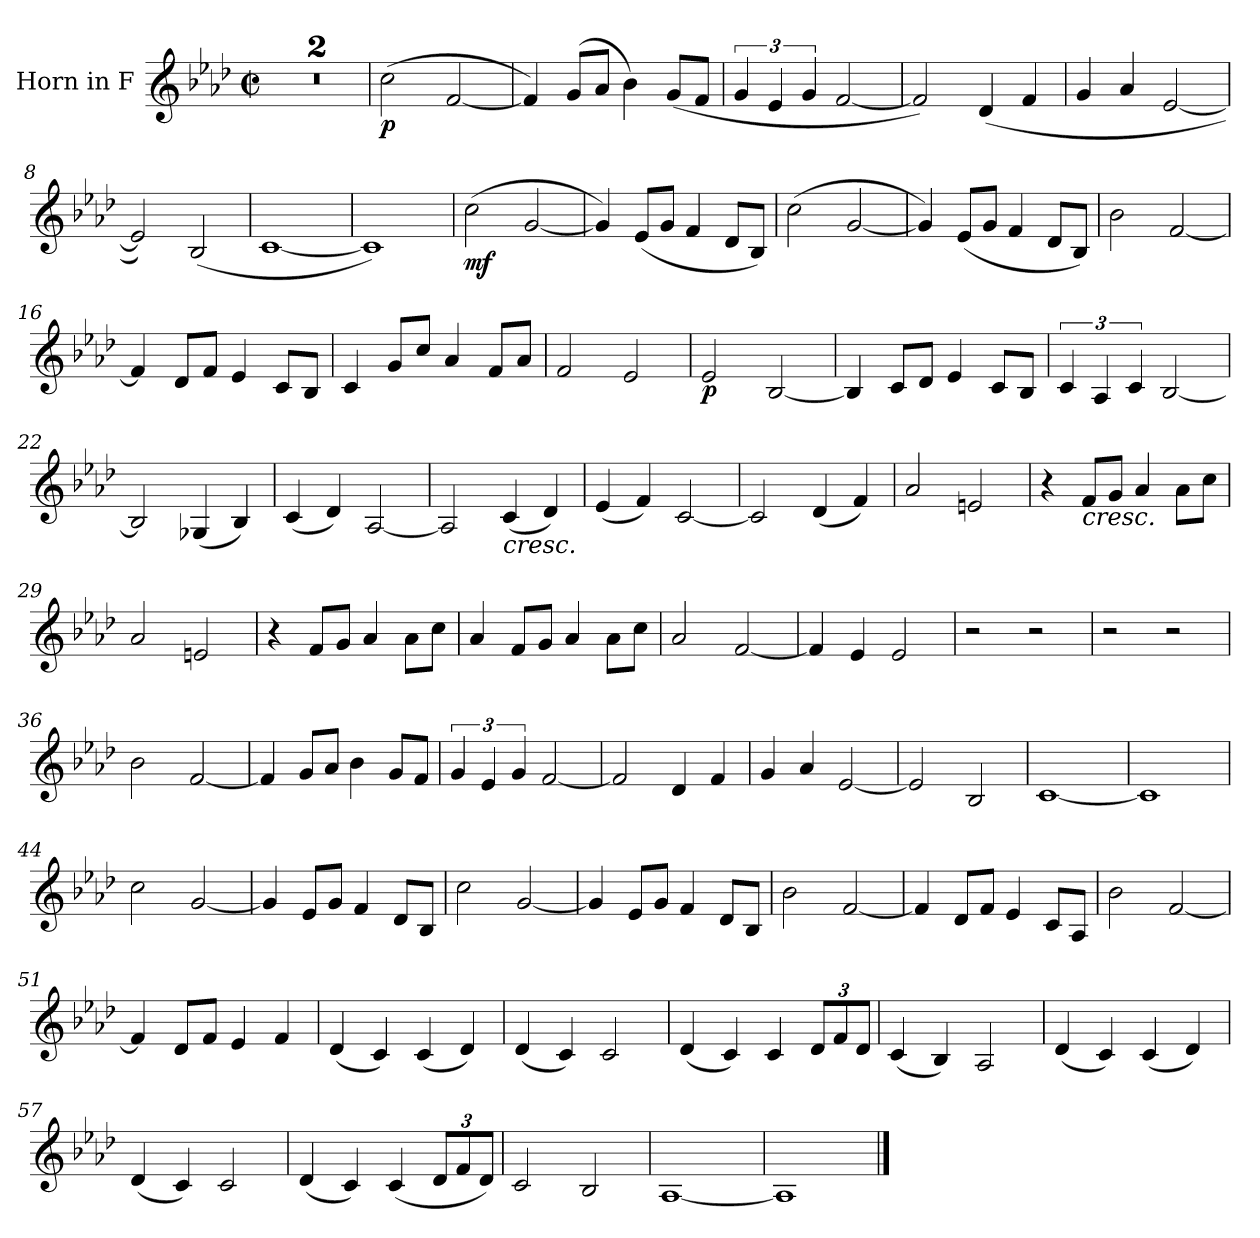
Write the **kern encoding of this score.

**kern	**dynam
*part1	*part1
*staff1	*staff1
*I"Horn in F	*
*clefG2	*
*ITrd4c7	*
*k[b-e-a-d-g-]	*
*M2/2	*
*met(c|)	*
=1	=1
1r	.
=2	=2
1r	.
=3	=3
!	!LO:DY:b
(>2f\	p
[2B-/	.
=4	=4
4B-/])	.
(>8c/L	.
8d-/J	.
4e-\)	.
(>8c/L	.
8B-/J	.
=5	=5
6c/	.
6A-/	.
6c/	.
[2B-/	.
=6	=6
2B-/])	.
(>4G-/	.
4B-/	.
=7	=7
4c/	.
4d-/	.
[2A-/	.
=8	=8
2A-/])	.
(>2E-/	.
=9	=9
[1F	.
=10	=10
1F])	.
=11	=11
!	!LO:DY:b
(>2f\	mf
[2c/	.
=12	=12
4c/])	.
(<8A-/L	.
8c/J	.
4B-/	.
8G-/L	.
8E-/J)	.
=13	=13
(>2f\	.
[2c/	.
!!LO:LB:g=z
=14	=14
4c/])	.
(<8A-/L	.
8c/J	.
4B-/	.
8G-/L	.
8E-/J)	.
=15	=15
2e-\	.
[2B-/	.
=16	=16
4B-/]	.
8G-/L	.
8B-/J	.
4A-/	.
8F/L	.
8E-/J	.
=17	=17
4F/	.
8c/L	.
8f/J	.
4d-/	.
8B-/L	.
8d-/J	.
=18	=18
2B-/	.
2A-/	.
=19	=19
!	!LO:DY:b
2A-/	p
[2E-/	.
=20	=20
4E-/]	.
8F/L	.
8G-/J	.
4A-/	.
8F/L	.
8E-/J	.
=21	=21
6F/	.
6D-/	.
6F/	.
[2E-/	.
=22	=22
2E-/]	.
(<4C-X/	.
4E-/)	.
!!LO:LB:g=z
=23	=23
(<4F/	.
4G-/)	.
[2D-/	.
=24	=24
2D-/]	.
!LO:TX:b:i:t=cresc.	!
(<4F/	.
4G-/)	.
=25	=25
(<4A-/	.
4B-/)	.
[2F/	.
=26	=26
2F/]	.
(<4G-/	.
4B-/)	.
=27	=27
2d-/	.
2An/	.
=28	=28
4r	.
!LO:TX:b:i:t=cresc.	!
8B-/L	.
8c/J	.
4d-/	.
8d-\L	.
8f\J	.
=29	=29
2d-/	.
2An/	.
=30	=30
4r	.
8B-/L	.
8c/J	.
4d-/	.
8d-\L	.
8f\J	.
=31	=31
4d-/	.
8B-/L	.
8c/J	.
4d-/	.
8d-\L	.
8f\J	.
=32	=32
2d-/	.
[2B-/	.
!!LO:LB:g=z
=33	=33
4B-/]	.
4A-/	.
2A-/	.
=34	=34
2r	.
2r	.
=35	=35
2r	.
2r	.
=36	=36
2e-\	.
[2B-/	.
=37	=37
4B-/]	.
8c/L	.
8d-/J	.
4e-\	.
8c/L	.
8B-/J	.
=38	=38
6c/	.
6A-/	.
6c/	.
[2B-/	.
=39	=39
2B-/]	.
4G-/	.
4B-/	.
=40	=40
4c/	.
4d-/	.
[2A-/	.
=41	=41
2A-/]	.
2E-/	.
=42	=42
[1F	.
=43	=43
1F]	.
=44	=44
2f\	.
[2c/	.
!!LO:LB:g=z
=45	=45
4c/]	.
8A-/L	.
8c/J	.
4B-/	.
8G-/L	.
8E-/J	.
=46	=46
2f\	.
[2c/	.
=47	=47
4c/]	.
8A-/L	.
8c/J	.
4B-/	.
8G-/L	.
8E-/J	.
=48	=48
2e-\	.
[2B-/	.
=49	=49
4B-/]	.
8G-/L	.
8B-/J	.
4A-/	.
8F/L	.
8D-/J	.
=50	=50
2e-\	.
[2B-/	.
=51	=51
4B-/]	.
8G-/L	.
8B-/J	.
4A-/	.
4B-/	.
=52	=52
(<4G-/	.
4F/)	.
(<4F/	.
4G-/)	.
=53	=53
(<4G-/	.
4F/)	.
2F/	.
!!LO:LB:g=z
=54	=54
(<4G-/	.
4F/)	.
4F/	.
*Xbrackettup	*
12G-/L	.
12B-/	.
12G-/J	.
=55	=55
(<4F/	.
4E-/)	.
2D-/	.
=56	=56
(<4G-/	.
4F/)	.
(<4F/	.
4G-/)	.
=57	=57
(<4G-/	.
4F/)	.
2F/	.
=58	=58
(<4G-/	.
4F/)	.
(<4F/	.
12G-/L	.
12B-/	.
12G-/J)	.
=59	=59
2F/	.
2E-/	.
=60	=60
[1D-	.
=61	=61
1D-]	.
==	==
*-	*-
